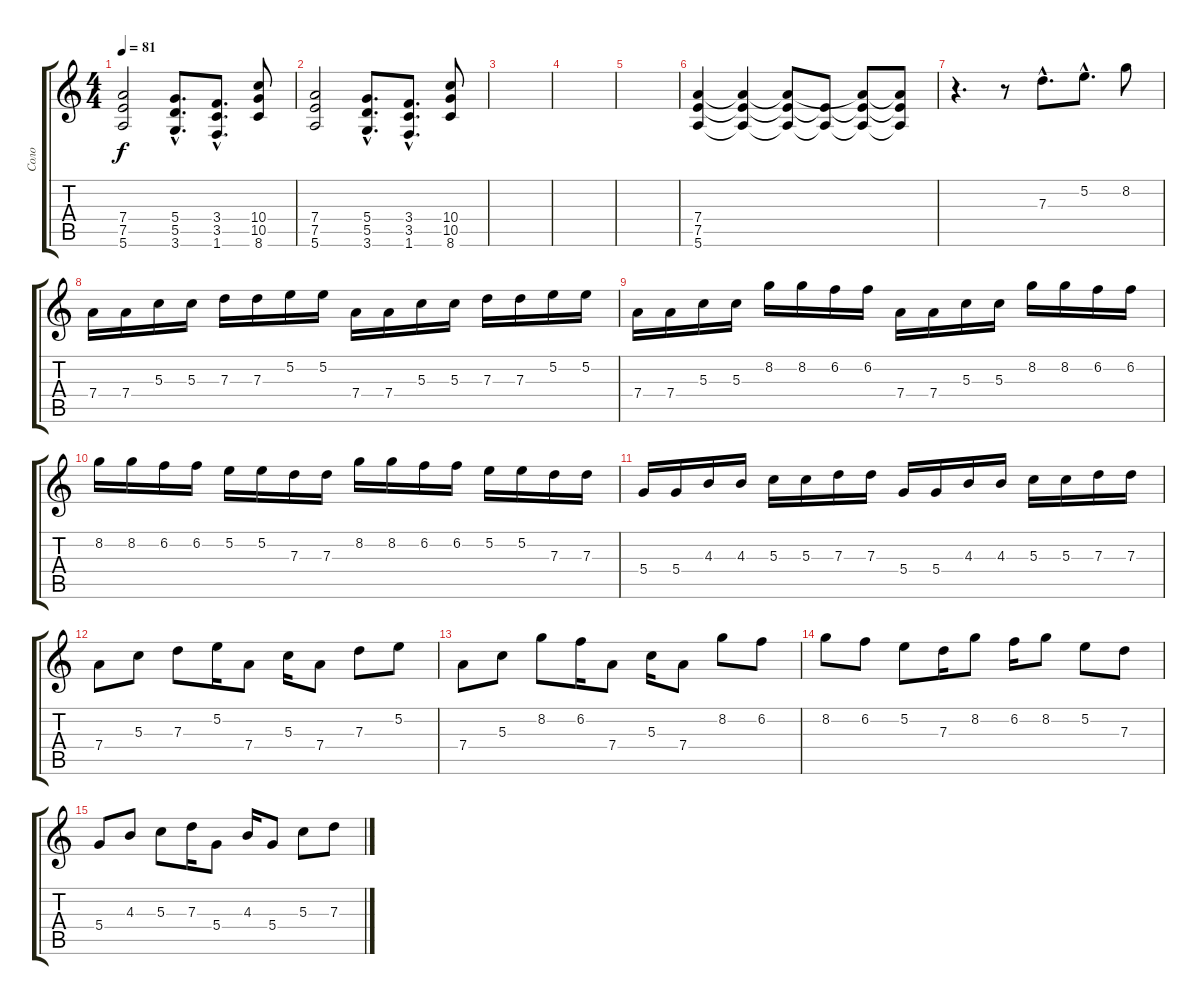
\track ("Соло" "Соло") {instrument overdrivenguitar}
\staff {score tabs}
\tuning (E4 B3 G3 D3 A2 E2) {hide}
\ts (4 4)
\tempo 81
\clef g2
\ks c
(7.4 7.5 5.6).2{dy f} (5.4{hac} 5.5{hac} 3.6{hac}).8{d} (3.4{hac} 3.5{hac} 1.6{hac}).8{d} (10.4 10.5 8.6).8 |
(7.4 7.5 5.6).2 (5.4{hac} 5.5{hac} 3.6{hac}).8{d} (3.4{hac} 3.5{hac} 1.6{hac}).8{d} (10.4 10.5 8.6).8 |
|
|
|
(7.4 7.5 5.6).4 (7.4{t} 7.5{t} 5.6{t}).4 (7.4{t} 7.5{t} 5.6{t}).8 (7.5{t} 5.6{t}).8 (7.4{t} 7.5{t} 5.6{t}).8 (7.4{t} 7.5{t} 5.6{t}).8 |
r.4{d} r.8 7.3{hac}.8{d} 5.2{hac}.8{d} 8.2.8 |
7.4.16 7.4.16 5.3.16 5.3.16 7.3.16 7.3.16 5.2.16 5.2.16 7.4.16 7.4.16 5.3.16 5.3.16 7.3.16 7.3.16 5.2.16 5.2.16 |
7.4.16 7.4.16 5.3.16 5.3.16 8.2.16 8.2.16 6.2.16 6.2.16 7.4.16 7.4.16 5.3.16 5.3.16 8.2.16 8.2.16 6.2.16 6.2.16 |
8.2.16 8.2.16 6.2.16 6.2.16 5.2.16 5.2.16 7.3.16 7.3.16 8.2.16 8.2.16 6.2.16 6.2.16 5.2.16 5.2.16 7.3.16 7.3.16 |
5.4.16 5.4.16 4.3.16 4.3.16 5.3.16 5.3.16 7.3.16 7.3.16 5.4.16 5.4.16 4.3.16 4.3.16 5.3.16 5.3.16 7.3.16 7.3.16 |
7.4.8 5.3.8 7.3.8 5.2.16 7.4.8 5.3.16 7.4.8 7.3.8 5.2.8 |
7.4.8 5.3.8 8.2.8 6.2.16 7.4.8 5.3.16 7.4.8 8.2.8 6.2.8 |
8.2.8 6.2.8 5.2.8 7.3.16 8.2.8 6.2.16 8.2.8 5.2.8 7.3.8 |
5.4.8 4.3.8 5.3.8 7.3.16 5.4.8 4.3.16 5.4.8 5.3.8 7.3.8
